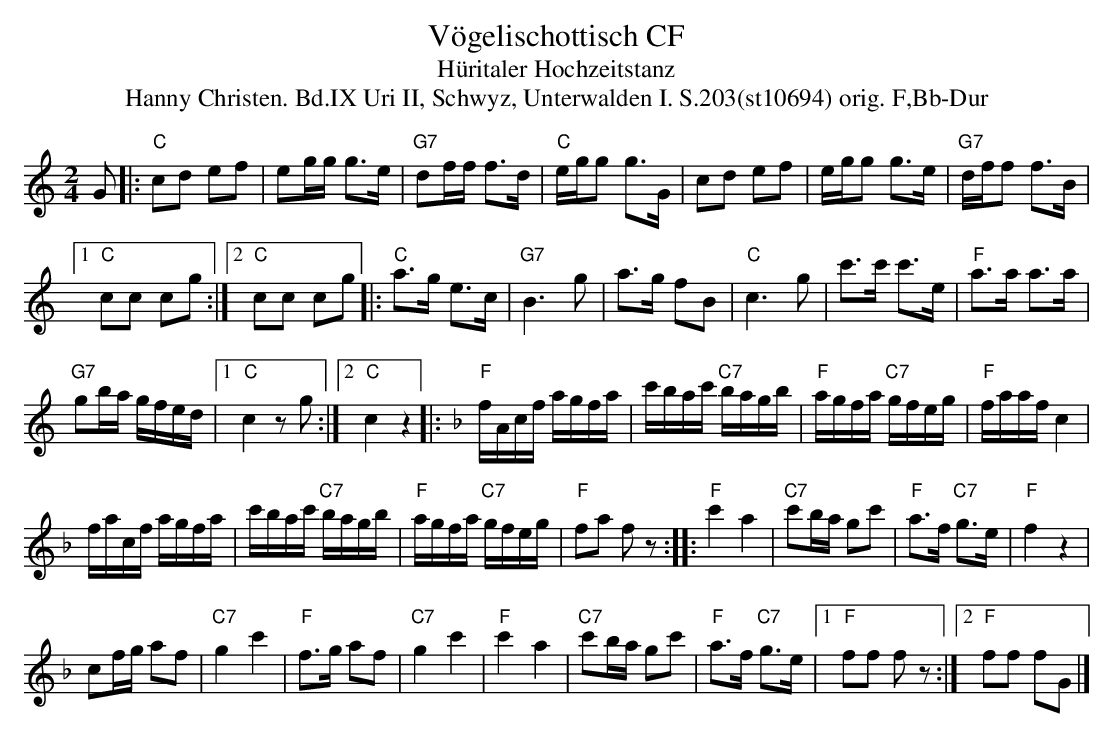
X:1
T: Vögelischottisch CF
T: Hüritaler Hochzeitstanz
T:Hanny Christen. Bd.IX Uri II, Schwyz, Unterwalden I. S.203(st10694) orig. F,Bb-Dur
M:2/4
L:1/16
K:C %%MIDI gchordon
G2 |: "C"c2d2 e2f2 | e2gg g3e | "G7"d2ff f3d | "C"egg2 g3G | c2d2 e2f2 | egg2 g3e | "G7"dff2 f3B |1
"C"c2c2 c2g2 :|2 "C"c2c2 c2g2 |: [L:1/8] "C"a>g e>c | "G7"B3g | a>g fB | "C"c3g | c'>c' c'>e | "F"a>a a>a |
"G7"gb/a/ g/f/e/d/ |1  "C"c2 zg :|2 "C"c2z2 |: [K:F] [L:1/16] "F"fAcf agfa | c'bac' "C7"bagb | "F"agfa "C7"gfeg | "F"faaf c4 |
facf agfa | c'bac' "C7"bagb | "F"agfa "C7"gfeg | "F"f2a2 f2z2 :: [L:1/8] "F"c'2 a2 | "C7"c'b/a/ gc' | "F"a>f "C7"g>e | "F"f2z2 |
cf/g/ af | "C7"g2c'2 | "F"f>g af | "C7"g2c'2 | "F"c'2a2 | "C7"c'b/a/ gc' | "F"a>f "C7"g>e |1 "F"ff fz :|2 "F"ff fG |]
